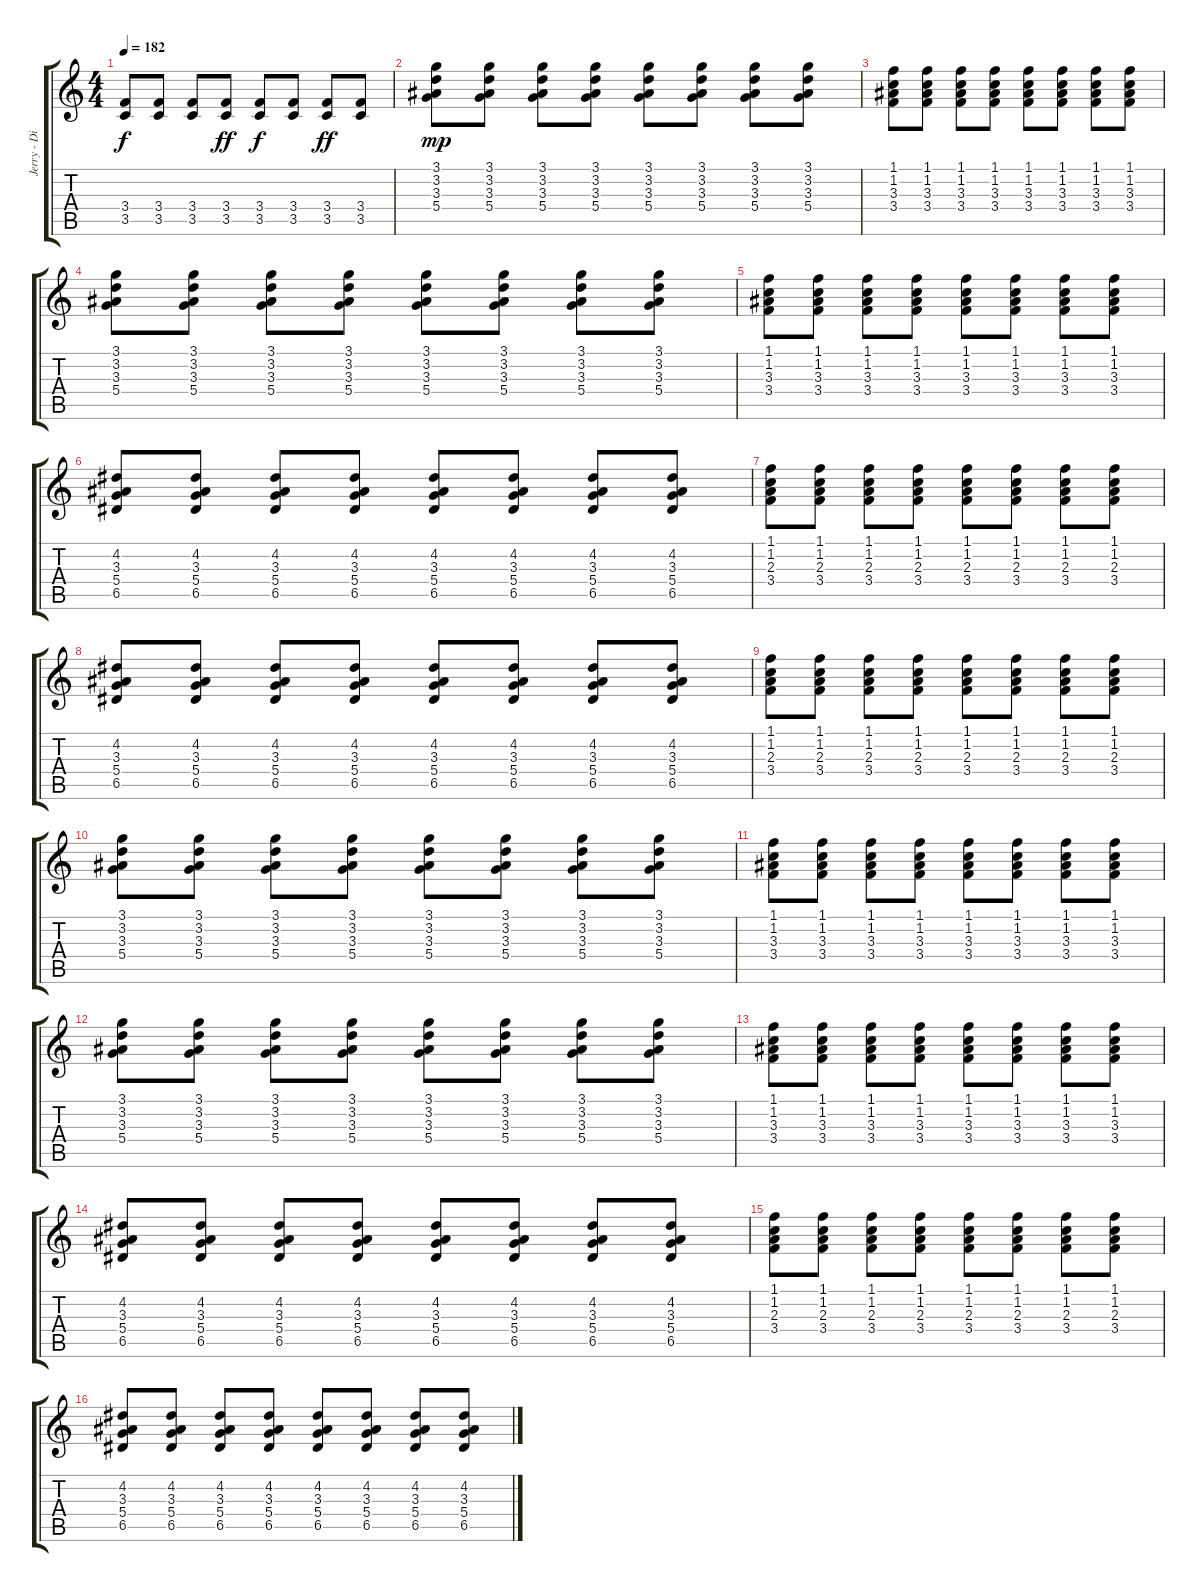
\track ("Jerry - Distortion" "Jerry - Di") {instrument distortionguitar}
\staff {score tabs}
\tuning (E4 B3 G3 D3 A2 E2) {hide}
\ts (4 4)
\tempo 182
\clef g2
\ks c
(3.4 3.5).8{dy f} (3.4 3.5).8 (3.4 3.5).8 (3.4 3.5).8{dy ff} (3.4 3.5).8{dy f} (3.4 3.5).8 (3.4 3.5).8{dy ff} (3.4 3.5).8 |
(3.1 3.2 3.3 5.4).8{dy mp} (3.1 3.2 3.3 5.4).8 (3.1 3.2 3.3 5.4).8 (3.1 3.2 3.3 5.4).8 (3.1 3.2 3.3 5.4).8 (3.1 3.2 3.3 5.4).8 (3.1 3.2 3.3 5.4).8 (3.1 3.2 3.3 5.4).8 |
(1.1 1.2 3.3 3.4).8 (1.1 1.2 3.3 3.4).8 (1.1 1.2 3.3 3.4).8 (1.1 1.2 3.3 3.4).8 (1.1 1.2 3.3 3.4).8 (1.1 1.2 3.3 3.4).8 (1.1 1.2 3.3 3.4).8 (1.1 1.2 3.3 3.4).8 |
(3.1 3.2 3.3 5.4).8 (3.1 3.2 3.3 5.4).8 (3.1 3.2 3.3 5.4).8 (3.1 3.2 3.3 5.4).8 (3.1 3.2 3.3 5.4).8 (3.1 3.2 3.3 5.4).8 (3.1 3.2 3.3 5.4).8 (3.1 3.2 3.3 5.4).8 |
(1.1 1.2 3.3 3.4).8 (1.1 1.2 3.3 3.4).8 (1.1 1.2 3.3 3.4).8 (1.1 1.2 3.3 3.4).8 (1.1 1.2 3.3 3.4).8 (1.1 1.2 3.3 3.4).8 (1.1 1.2 3.3 3.4).8 (1.1 1.2 3.3 3.4).8 |
(4.2 3.3 5.4 6.5).8 (4.2 3.3 5.4 6.5).8 (4.2 3.3 5.4 6.5).8 (4.2 3.3 5.4 6.5).8 (4.2 3.3 5.4 6.5).8 (4.2 3.3 5.4 6.5).8 (4.2 3.3 5.4 6.5).8 (4.2 3.3 5.4 6.5).8 |
(1.1 1.2 2.3 3.4).8 (1.1 1.2 2.3 3.4).8 (1.1 1.2 2.3 3.4).8 (1.1 1.2 2.3 3.4).8 (1.1 1.2 2.3 3.4).8 (1.1 1.2 2.3 3.4).8 (1.1 1.2 2.3 3.4).8 (1.1 1.2 2.3 3.4).8 |
(4.2 3.3 5.4 6.5).8 (4.2 3.3 5.4 6.5).8 (4.2 3.3 5.4 6.5).8 (4.2 3.3 5.4 6.5).8 (4.2 3.3 5.4 6.5).8 (4.2 3.3 5.4 6.5).8 (4.2 3.3 5.4 6.5).8 (4.2 3.3 5.4 6.5).8 |
(1.1 1.2 2.3 3.4).8 (1.1 1.2 2.3 3.4).8 (1.1 1.2 2.3 3.4).8 (1.1 1.2 2.3 3.4).8 (1.1 1.2 2.3 3.4).8 (1.1 1.2 2.3 3.4).8 (1.1 1.2 2.3 3.4).8 (1.1 1.2 2.3 3.4).8 |
(3.1 3.2 3.3 5.4).8 (3.1 3.2 3.3 5.4).8 (3.1 3.2 3.3 5.4).8 (3.1 3.2 3.3 5.4).8 (3.1 3.2 3.3 5.4).8 (3.1 3.2 3.3 5.4).8 (3.1 3.2 3.3 5.4).8 (3.1 3.2 3.3 5.4).8 |
(1.1 1.2 3.3 3.4).8 (1.1 1.2 3.3 3.4).8 (1.1 1.2 3.3 3.4).8 (1.1 1.2 3.3 3.4).8 (1.1 1.2 3.3 3.4).8 (1.1 1.2 3.3 3.4).8 (1.1 1.2 3.3 3.4).8 (1.1 1.2 3.3 3.4).8 |
(3.1 3.2 3.3 5.4).8 (3.1 3.2 3.3 5.4).8 (3.1 3.2 3.3 5.4).8 (3.1 3.2 3.3 5.4).8 (3.1 3.2 3.3 5.4).8 (3.1 3.2 3.3 5.4).8 (3.1 3.2 3.3 5.4).8 (3.1 3.2 3.3 5.4).8 |
(1.1 1.2 3.3 3.4).8 (1.1 1.2 3.3 3.4).8 (1.1 1.2 3.3 3.4).8 (1.1 1.2 3.3 3.4).8 (1.1 1.2 3.3 3.4).8 (1.1 1.2 3.3 3.4).8 (1.1 1.2 3.3 3.4).8 (1.1 1.2 3.3 3.4).8 |
(4.2 3.3 5.4 6.5).8 (4.2 3.3 5.4 6.5).8 (4.2 3.3 5.4 6.5).8 (4.2 3.3 5.4 6.5).8 (4.2 3.3 5.4 6.5).8 (4.2 3.3 5.4 6.5).8 (4.2 3.3 5.4 6.5).8 (4.2 3.3 5.4 6.5).8 |
(1.1 1.2 2.3 3.4).8 (1.1 1.2 2.3 3.4).8 (1.1 1.2 2.3 3.4).8 (1.1 1.2 2.3 3.4).8 (1.1 1.2 2.3 3.4).8 (1.1 1.2 2.3 3.4).8 (1.1 1.2 2.3 3.4).8 (1.1 1.2 2.3 3.4).8 |
(4.2 3.3 5.4 6.5).8 (4.2 3.3 5.4 6.5).8 (4.2 3.3 5.4 6.5).8 (4.2 3.3 5.4 6.5).8 (4.2 3.3 5.4 6.5).8 (4.2 3.3 5.4 6.5).8 (4.2 3.3 5.4 6.5).8 (4.2 3.3 5.4 6.5).8
